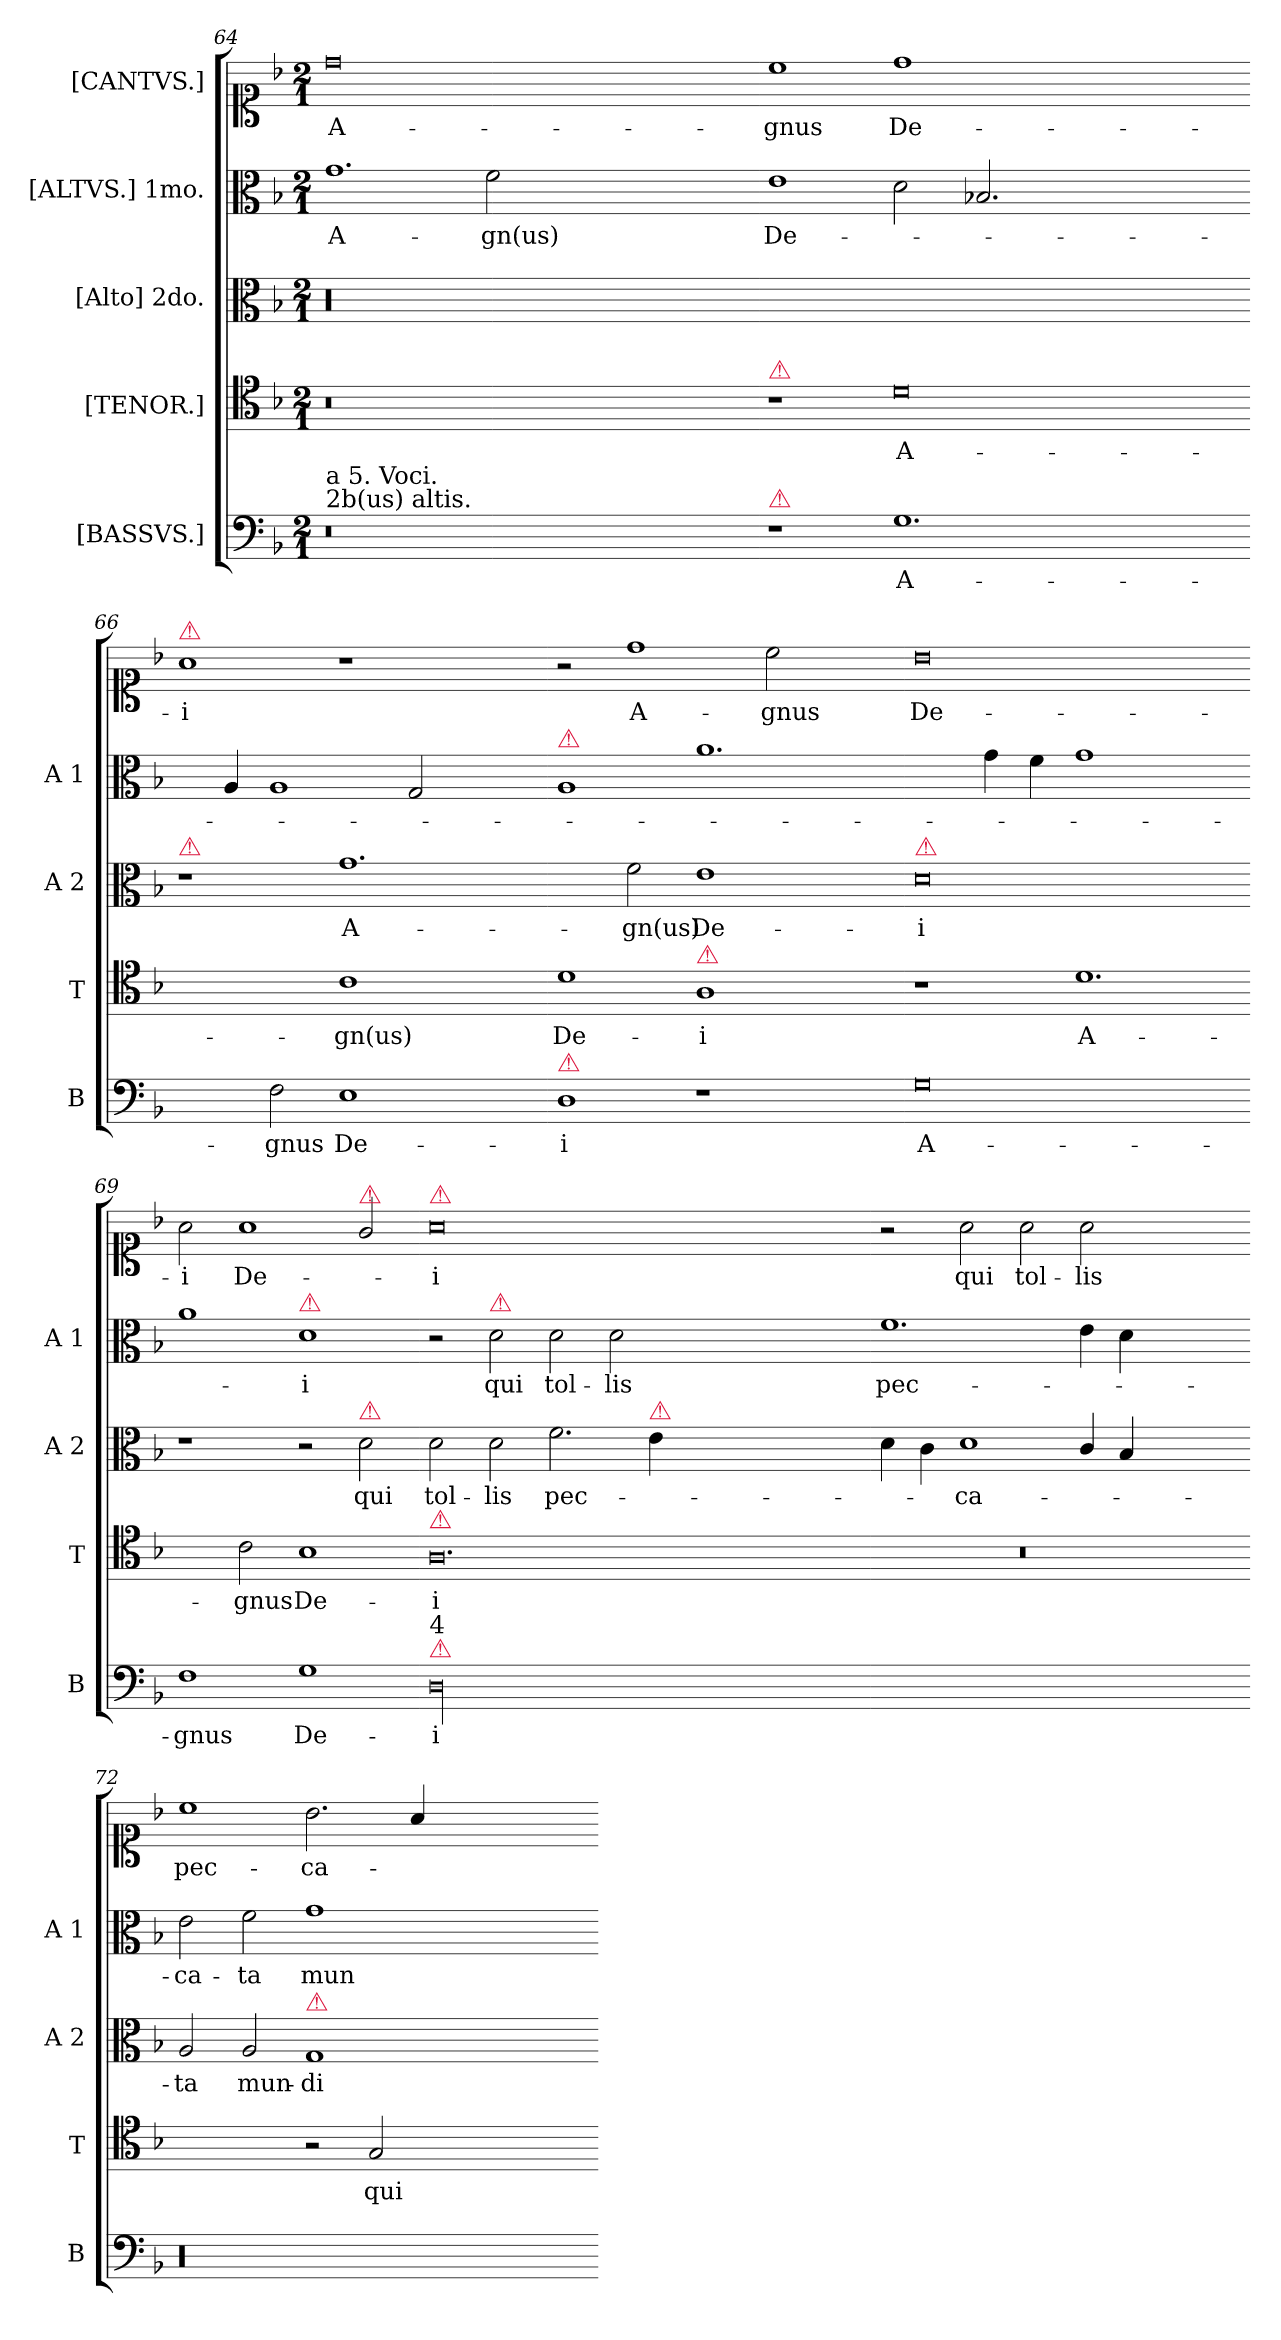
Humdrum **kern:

**kern	**text	**kern	**text	**kern	**text	**kern	**text	**kern	**text
*part5	*part5	*part4	*part4	*part3	*part3	*part2	*part2	*part1	*part1
*staff5	*staff5	*staff4	*staff4	*staff3	*staff3	*staff2	*staff2	*staff1	*staff1
*I"[BASSVS.]	*	*I"[TENOR.]	*	*I"[Alto] 2do.	*	*I"[ALTVS.] 1mo.	*	*I"[CANTVS.]	*
*I'B	*	*I'T	*	*I'A 2	*	*I'A 1	*	*	*
*clefF4	*	*clefC4	*	*clefC3	*	*clefC3	*	*clefC1	*
*k[b-]	*	*k[b-]	*	*k[b-]	*	*k[b-]	*	*k[b-]	*
*M2/1	*	*M2/1	*	*M2/1	*	*M2/1	*	*M2/1	*
=64	=64	=64	=64	=64	=64	=64	=64	=64	=64
!LO:TX:a:t=a 5. Voci.\n2b(us) altis.	!	!	!	!	!	!	!	!	!
0r	.	0r	.	00r	.	1.g\	A-	0dd\	A-
.	.	.	.	.	.	2f\	-gn(us)	.	.
0ryy	.	0ryy	.	.	.	0ryy	.	0ryy	.
=65-	=65-	=65-	=65-	=65-	=65-	=65-	=65-	=65-	=65-
!	!	!LO:TX:a:color=crimson:t=⚠	!	!	!	!	!	!	!
!LO:TX:a:color=crimson:t=⚠	!	!	!	!	!	!	!	!	!
1r	.	1r	.	0.ryy	.	1e\	De-	1cc\	-gnus
1.G\	A-	0d\	A-	.	.	2d\	.	1dd\	De-
.	.	.	.	.	.	2.B-X/	.	.	.
.	.	.	.	.	.	.	.	1ryy	.
.	.	.	.	.	.	2.ryy	.	.	.
2ryy	.	.	.	.	.	.	.	.	.
=66-	=66-	=66-	=66-	=66-	=66-	=66-	=66-	=66-	=66-
!	!	!	!	!	!	!	!	!LO:TX:a:color=crimson:t=⚠	!
!	!	!	!	!LO:TX:a:color=crimson:t=⚠	!	!	!	!	!
2ryy	.	1ryy	.	1r	.	4ryy	.	1a\	-i
.	.	.	.	.	.	4A/	.	.	.
2F\	-gnus	.	.	.	.	1A/	.	.	.
1E\	De-	1c\	-gn(us)	1.g\	A-	.	.	1r	.
.	.	.	.	.	.	2G/	.	.	.
2ryy	.	2ryy	.	.	.	2ryy	.	2ryy	.
=67-	=67-	=67-	=67-	=67-	=67-	=67-	=67-	=67-	=67-
!	!	!	!	!	!	!LO:TX:a:color=crimson:t=⚠	!	!	!
!LO:TX:a:color=crimson:t=⚠	!	!	!	!	!	!	!	!	!
1D\	-i	1d\	De-	2ryy	.	1A/	.	2r	.
!	!	!	!	!	!	!	!	!	!LO:LY:i
.	.	.	.	2f\	-gn(us)	.	.	1dd\	A-
!	!	!LO:TX:a:color=crimson:t=⚠	!	!	!	!	!	!	!
1r	.	1A\	-i	1e\	De-	1.a\	.	.	.
!	!	!	!	!	!	!	!	!	!LO:LY:i
.	.	.	.	.	.	.	.	2cc\	-gnus
2ryy	.	2ryy	.	2ryy	.	.	.	2ryy	.
=68-	=68-	=68-	=68-	=68-	=68-	=68-	=68-	=68-	=68-
!	!	!	!	!LO:TX:a:color=crimson:t=⚠	!	!	!	!	!
!	!LO:LY:i	!	!	!	!	!	!	!	!LO:LY:i
0G\	A-	1r	.	0d\	-i	2ryy	.	0b-\	De-
.	.	.	.	.	.	4g\	.	.	.
.	.	.	.	.	.	4f\	.	.	.
!	!	!	!LO:LY:i	!	!	!	!	!	!
.	.	1.d\	A-	.	.	1g\	.	.	.
2ryy	.	.	.	2ryy	.	2ryy	.	2ryy	.
=69-	=69-	=69-	=69-	=69-	=69-	=69-	=69-	=69-	=69-
!	!LO:LY:i	!	!	!	!	!	!	!	!LO:LY:i
1F\	-gnus	2ryy	.	1r	.	1a\	.	2a\	-i
!	!	!	!LO:LY:i	!	!	!	!	!	!LO:LY:i
.	.	2c\	-gnus	.	.	.	.	1a\	De-
!	!	!	!	!	!	!LO:TX:a:color=crimson:t=⚠	!	!	!
!	!LO:LY:i	!	!LO:LY:i	!	!	!	!	!	!
1G\	De-	1B-\	De-	2r	.	1d\	-i	.	.
!	!	!	!	!	!	!	!	!LO:TX:a:color=crimson:t=⚠	!
!	!	!	!	!LO:TX:a:color=crimson:t=⚠	!	!	!	!	!
.	.	.	.	2d\	qui	.	.	2g/	.
=70-	=70-	=70-	=70-	=70-	=70-	=70-	=70-	=70-	=70-
!	!	!	!	!	!	!	!	!LO:TX:a:color=crimson:t=⚠	!
!	!	!LO:TX:a:color=crimson:t=⚠	!	!	!	!	!	!	!
!LO:TX:a:color=crimson:t=⚠	!	!	!	!	!	!	!	!	!
!LO:TX:a:t=4	!	!	!	!	!	!	!	!	!
!	!LO:LY:i	!	!LO:LY:i	!	!	!	!	!	!LO:LY:i
00D\	-i	0.A\	-i	2d\	tol-	2r	.	0a\	-i
!	!	!	!	!	!	!LO:TX:a:color=crimson:t=⚠	!	!	!
.	.	.	.	2d\	-lis	2d\	qui	.	.
.	.	.	.	2.f\	pec-	2d\	tol-	.	.
.	.	.	.	.	.	2d\	-lis	.	.
!	!	!	!	!LO:TX:a:color=crimson:t=⚠	!	!	!	!	!
.	.	.	.	4e\	.	.	.	.	.
.	.	.	.	0ryy	.	0ryy	.	0ryy	.
.	.	1ryy	.	.	.	.	.	.	.
=71-	=71-	=71-	=71-	=71-	=71-	=71-	=71-	=71-	=71-
0.ryy	.	1ryy	.	4d\	.	1.f\	pec-	2r	.
.	.	.	.	4c\	.	.	.	.	.
.	.	.	.	1d\	-ca-	.	.	2a\	qui
.	.	0r	.	.	.	.	.	2a\	tol-
.	.	.	.	4c/	.	4e\	.	2a\	-lis
.	.	.	.	4B-/	.	4d\	.	.	.
.	.	.	.	1ryy	.	1ryy	.	1ryy	.
=72-	=72-	=72-	=72-	=72-	=72-	=72-	=72-	=72-	=72-
00r	.	1ryy	.	2A/	-ta	2e\	-ca-	1cc\	pec-
.	.	.	.	2A/	mun-	2f\	-ta	.	.
!	!	!	!	!LO:TX:a:color=crimson:t=⚠	!	!	!	!	!
.	.	2r	.	1G/	-di	1g\	mun-	2.b-\	-ca-
.	.	2G/	qui	.	.	.	.	.	.
.	.	.	.	.	.	.	.	4a/	.
.	.	0ryy	.	0ryy	.	0ryy	.	0ryy	.
=-	=-	=-	=-	=-	=-	=-	=-	=-	=-
*-	*-	*-	*-	*-	*-	*-	*-	*-	*-
